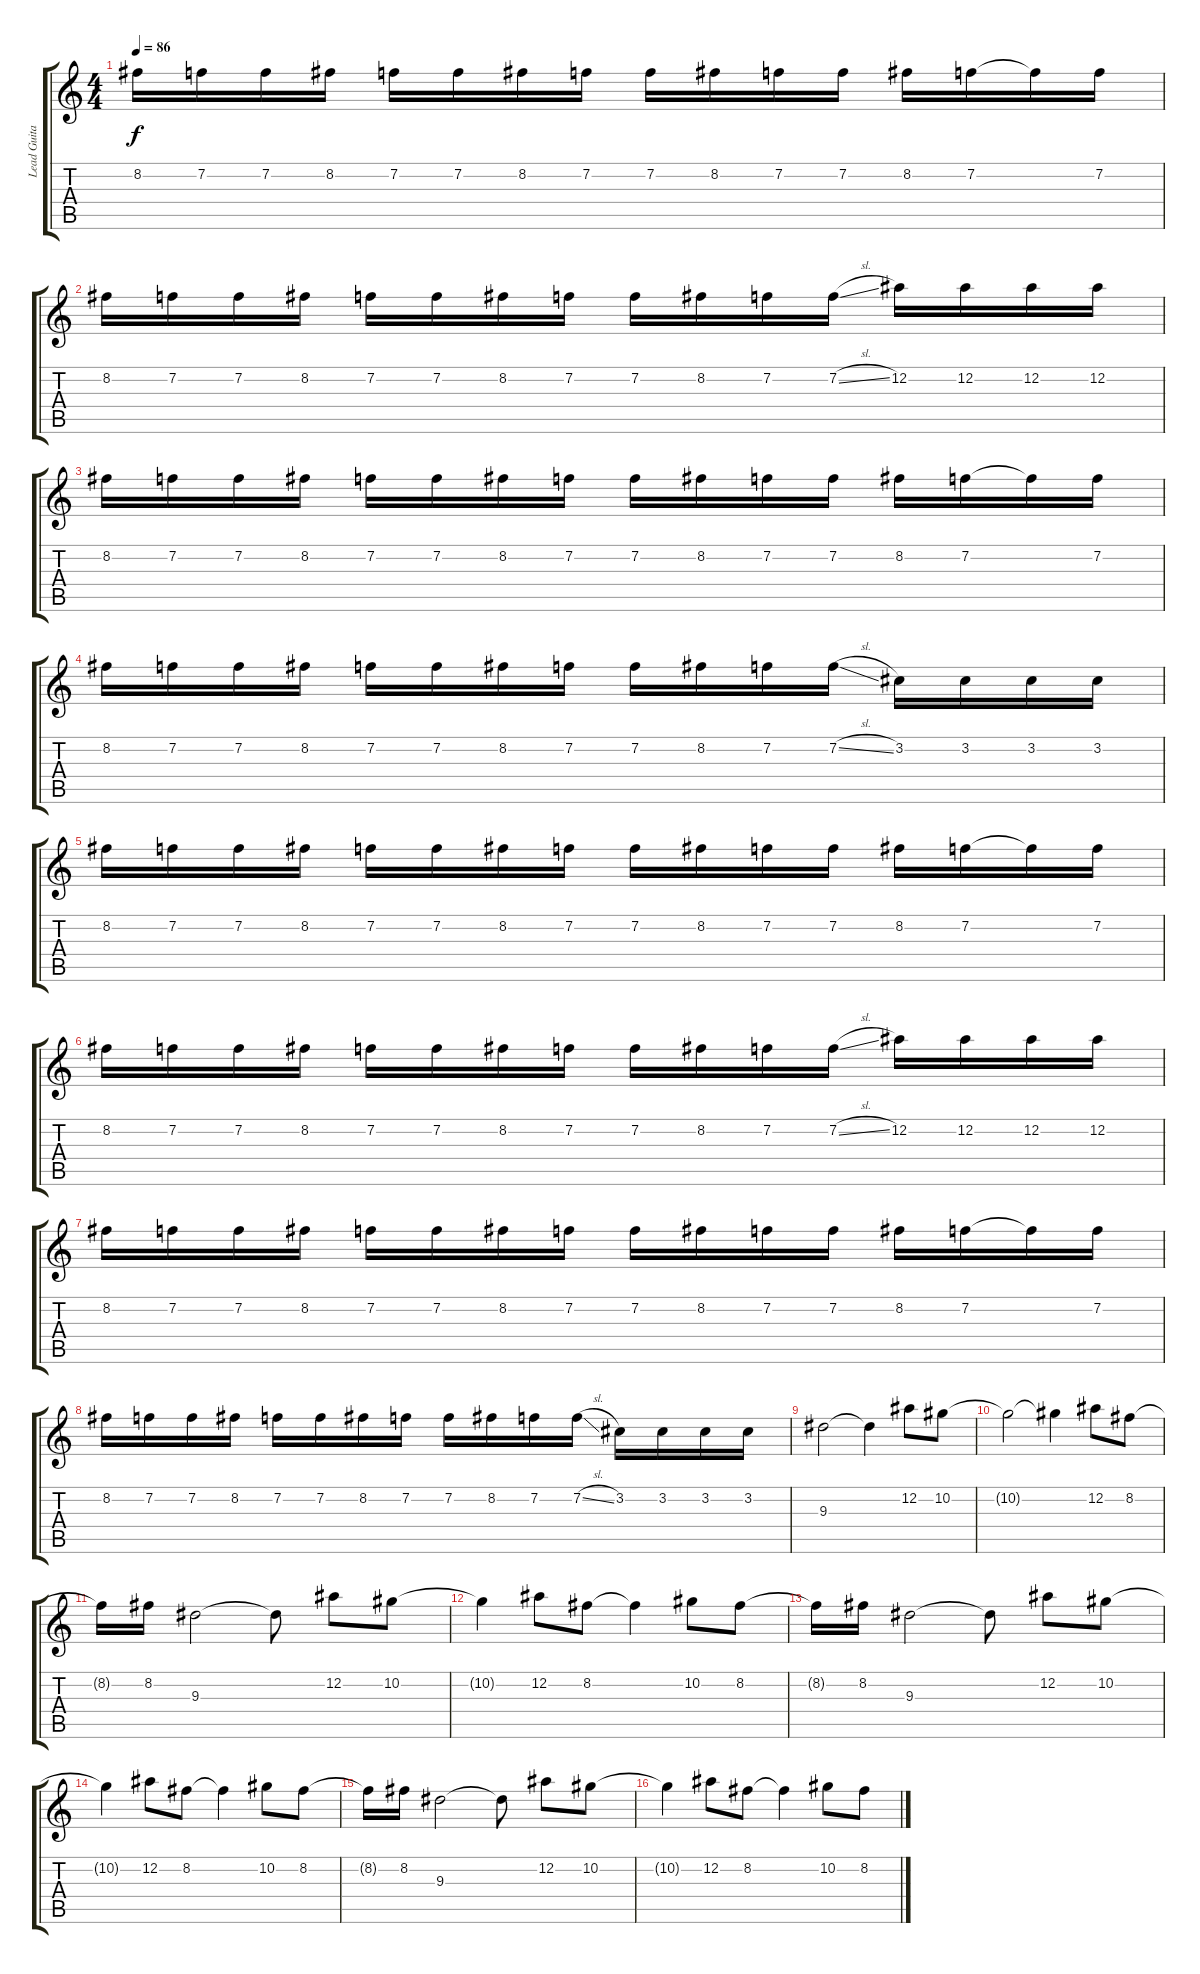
\track ("Lead Guitar" "Lead Guita") {instrument distortionguitar}
\staff {score tabs}
\tuning (Eb4 Bb3 Gb3 Db3 Ab2 Db2) {hide}
\ts (4 4)
\tempo 86
\clef g2
\ks c
8.2.16{dy f} 7.2.16 7.2.16 8.2.16 7.2.16 7.2.16 8.2.16 7.2.16 7.2.16 8.2.16 7.2.16 7.2.16 8.2.16 7.2.16 7.2{t}.16 7.2.16 |
8.2.16 7.2.16 7.2.16 8.2.16 7.2.16 7.2.16 8.2.16 7.2.16 7.2.16 8.2.16 7.2.16 7.2{sl}.16 12.2.16 12.2.16 12.2.16 12.2.16 |
8.2.16 7.2.16 7.2.16 8.2.16 7.2.16 7.2.16 8.2.16 7.2.16 7.2.16 8.2.16 7.2.16 7.2.16 8.2.16 7.2.16 7.2{t}.16 7.2.16 |
8.2.16 7.2.16 7.2.16 8.2.16 7.2.16 7.2.16 8.2.16 7.2.16 7.2.16 8.2.16 7.2.16 7.2{sl}.16 3.2.16 3.2.16 3.2.16 3.2.16 |
8.2.16 7.2.16 7.2.16 8.2.16 7.2.16 7.2.16 8.2.16 7.2.16 7.2.16 8.2.16 7.2.16 7.2.16 8.2.16 7.2.16 7.2{t}.16 7.2.16 |
8.2.16 7.2.16 7.2.16 8.2.16 7.2.16 7.2.16 8.2.16 7.2.16 7.2.16 8.2.16 7.2.16 7.2{sl}.16 12.2.16 12.2.16 12.2.16 12.2.16 |
8.2.16 7.2.16 7.2.16 8.2.16 7.2.16 7.2.16 8.2.16 7.2.16 7.2.16 8.2.16 7.2.16 7.2.16 8.2.16 7.2.16 7.2{t}.16 7.2.16 |
8.2.16 7.2.16 7.2.16 8.2.16 7.2.16 7.2.16 8.2.16 7.2.16 7.2.16 8.2.16 7.2.16 7.2{sl}.16 3.2.16 3.2.16 3.2.16 3.2.16 |
9.3.2 9.3{t}.4 12.2.8 10.2.8 |
10.2{t}.2 10.2{t}.4 12.2.8 8.2.8 |
8.2{t}.16 8.2.16 9.3.2 9.3{t}.8 12.2.8 10.2.8 |
10.2{t}.4 12.2.8 8.2.8 8.2{t}.4 10.2.8 8.2.8 |
8.2{t}.16 8.2.16 9.3.2 9.3{t}.8 12.2.8 10.2.8 |
10.2{t}.4 12.2.8 8.2.8 8.2{t}.4 10.2.8 8.2.8 |
8.2{t}.16 8.2.16 9.3.2 9.3{t}.8 12.2.8 10.2.8 |
10.2{t}.4 12.2.8 8.2.8 8.2{t}.4 10.2.8 8.2.8
